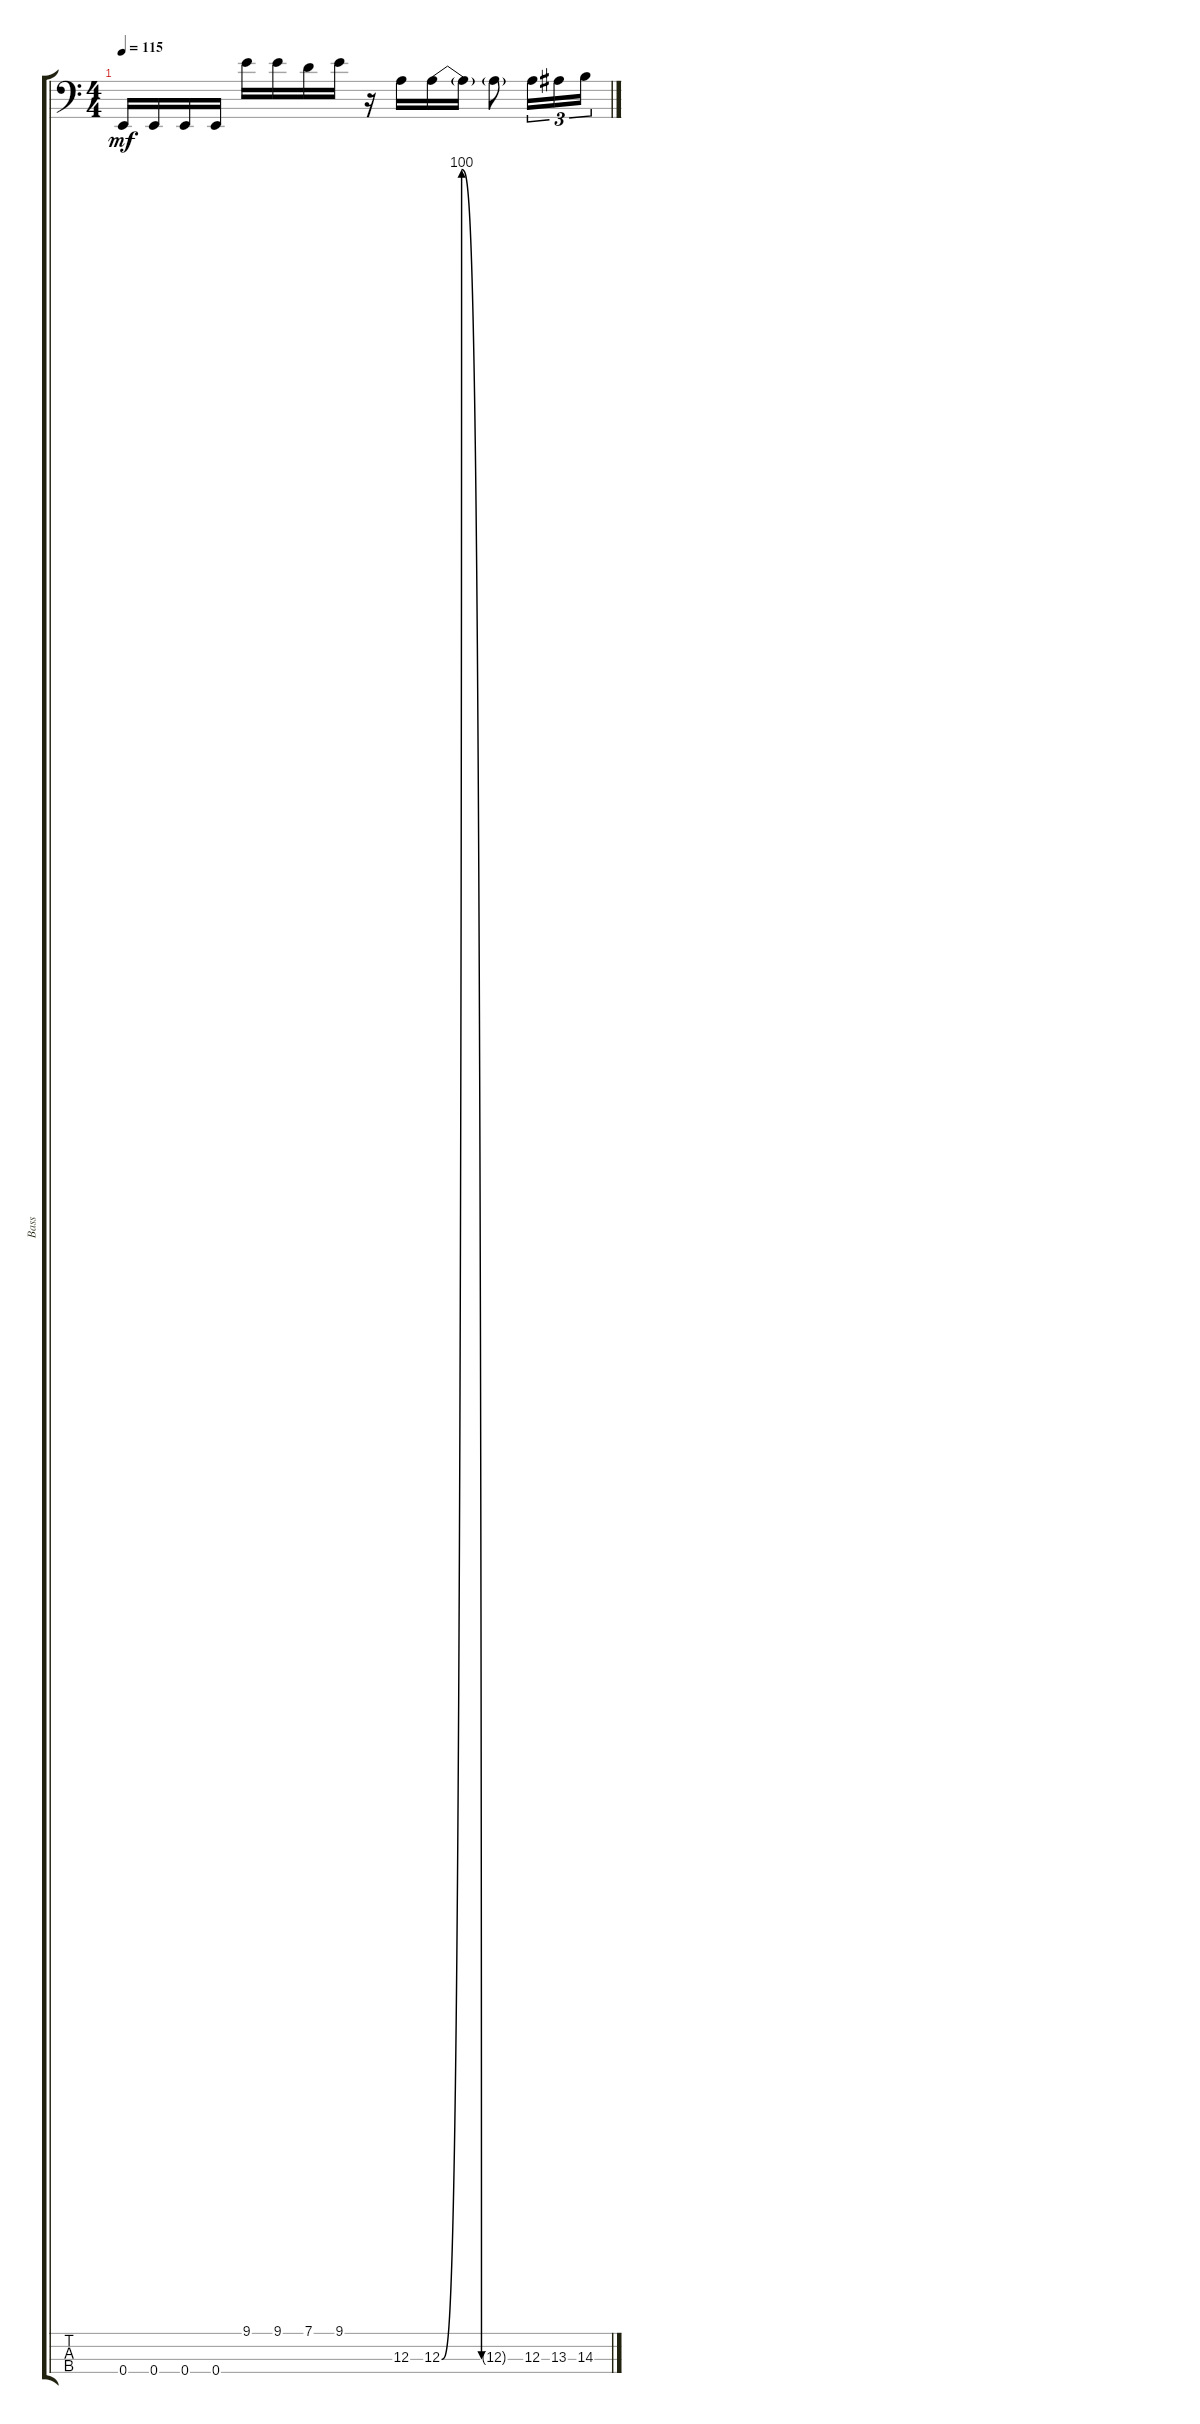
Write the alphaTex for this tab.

\track ("Bass" "Bass") {instrument electricbassfinger}
\staff {score tabs}
\tuning (G2 D2 A1 E1) {hide}
\ts (4 4)
\tempo 115
\clef f4
\ks c
0.4.16{dy mf} 0.4.16 0.4.16 0.4.16 9.1.16 9.1.16 7.1.16 9.1.16 r.16 12.3.16 12.3{be (bendrelease 0 0 150 400 150 400 300 0)}.16 12.3{t}.16 12.3{g}.8 12.3.16{tu (3 2)} 13.3.16{tu (3 2)} 14.3.16{tu (3 2)}
